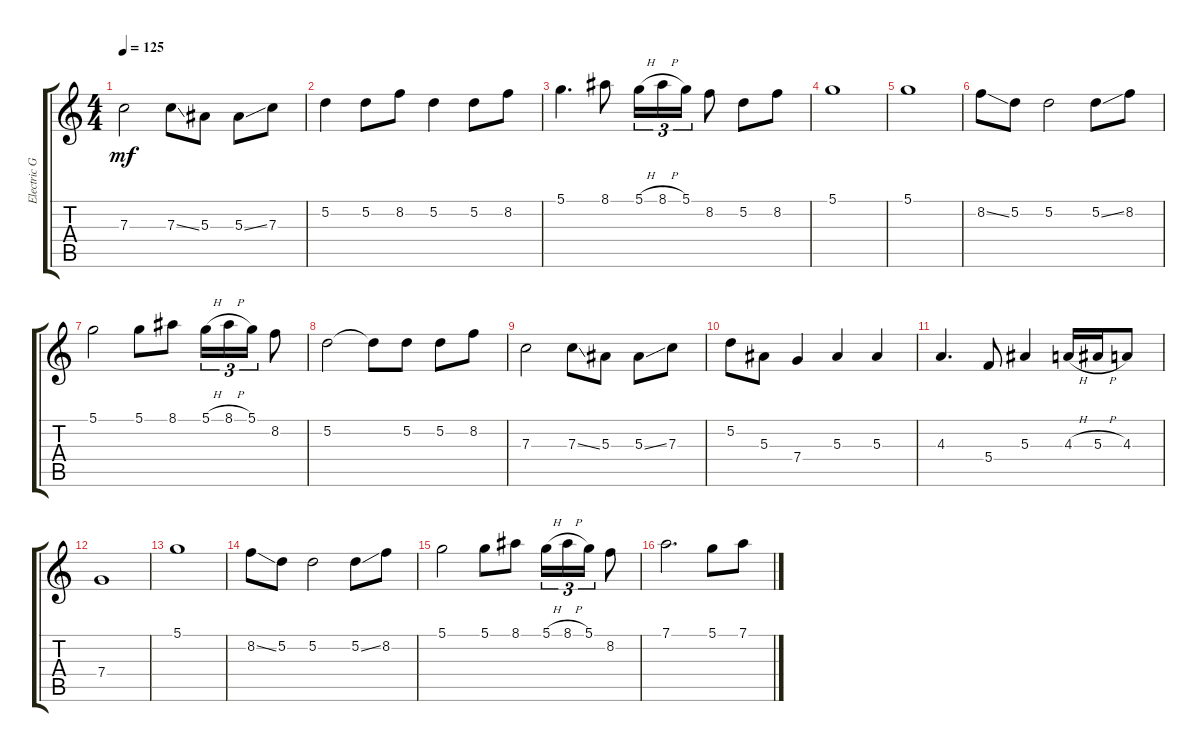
\track ("Electric Guitar" "Electric G") {instrument distortionguitar}
\staff {score tabs}
\tuning (D4 A3 F3 C3 G2 D2) {hide}
\ts (4 4)
\tempo 125
\clef g2
\ks c
7.3.2{dy mf} 7.3{ss}.8 5.3.8 5.3{ss}.8 7.3.8 |
5.2.4 5.2.8 8.2.8 5.2.4 5.2.8 8.2.8 |
5.1.4{d} 8.1.8 5.1{h}.16{tu (3 2)} 8.1{h}.16{tu (3 2)} 5.1.16{tu (3 2)} 8.2.8 5.2.8 8.2.8 |
5.1.1 |
5.1.1 |
8.2{ss}.8 5.2.8 5.2.2 5.2{ss}.8 8.2.8 |
5.1.2 5.1.8 8.1.8 5.1{h}.16{tu (3 2)} 8.1{h}.16{tu (3 2)} 5.1.16{tu (3 2)} 8.2.8 |
5.2.2 5.2{t}.8 5.2.8 5.2.8 8.2.8 |
7.3.2 7.3{ss}.8 5.3.8 5.3{ss}.8 7.3.8 |
5.2.8 5.3.8 7.4.4 5.3.4 5.3.4 |
4.3.4{d} 5.4.8 5.3.4 4.3{h}.16 5.3{h}.16 4.3.8 |
7.4.1 |
5.1.1 |
8.2{ss}.8 5.2.8 5.2.2 5.2{ss}.8 8.2.8 |
5.1.2 5.1.8 8.1.8 5.1{h}.16{tu (3 2)} 8.1{h}.16{tu (3 2)} 5.1.16{tu (3 2)} 8.2.8 |
7.1.2{d} 5.1.8 7.1.8
